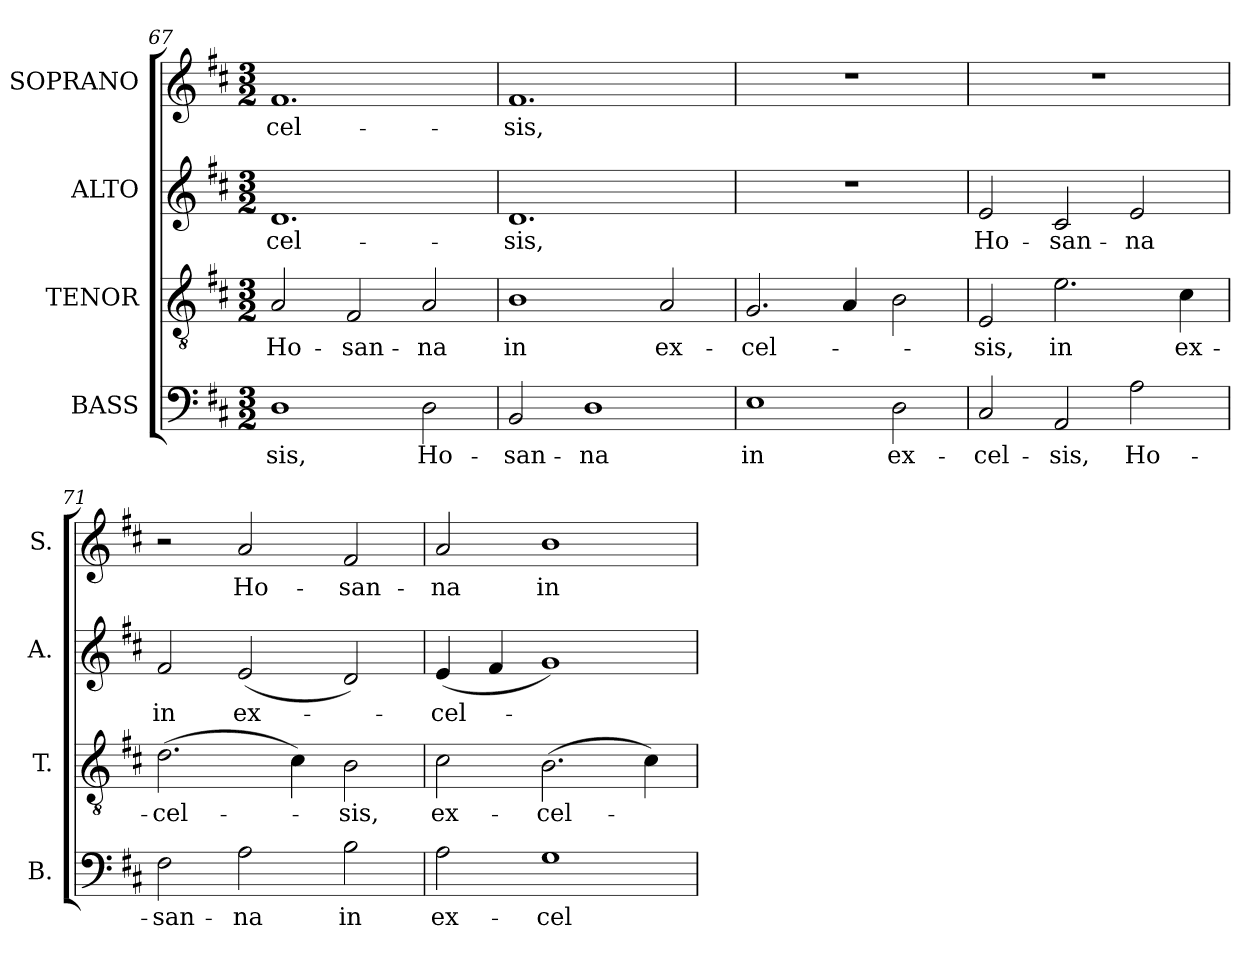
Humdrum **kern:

**kern	**text	**kern	**text	**kern	**text	**kern	**text
*part4	*part4	*part3	*part3	*part2	*part2	*part1	*part1
*staff4	*staff4	*staff3	*staff3	*staff2	*staff2	*staff1	*staff1
*I"BASS	*	*I"TENOR	*	*I"ALTO	*	*I"SOPRANO	*
*I'B.	*	*I'T.	*	*I'A.	*	*I'S.	*
!!LO:LB:g=z
*clefF4	*	*clefGv2	*	*clefG2	*	*clefG2	*
*	*	*ITrd7c12	*	*	*	*	*
*k[f#c#]	*	*k[f#c#]	*	*k[f#c#]	*	*k[f#c#]	*
*D:	*	*D:	*	*D:	*	*D:	*
*M3/2	*	*M3/2	*	*M3/2	*	*M3/2	*
=67	=67	=67	=67	=67	=67	=67	=67
!	!LO:LY:b:color=#000000	!	!	!	!	!	!
!	!	!	!LO:LY:b:color=#000000	!	!	!	!
!	!	!	!	!	!LO:LY:b:color=#000000	!	!
!	!	!	!	!	!	!	!LO:LY:b:color=#000000
1Di	-sis,	2AAi/	Ho-	1.di	-cel-	1.f#i	-cel-
!	!	!	!LO:LY:b:color=#000000	!	!	!	!
.	.	2FF#i/	-san-	.	.	.	.
!	!LO:LY:b:color=#000000	!	!	!	!	!	!
!	!	!	!LO:LY:b:color=#000000	!	!	!	!
2Di\	Ho-	2AAi/	-na	.	.	.	.
=68	=68	=68	=68	=68	=68	=68	=68
!	!LO:LY:b:color=#000000	!	!	!	!	!	!
!	!	!	!LO:LY:b:color=#000000	!	!	!	!
!	!	!	!	!	!LO:LY:b:color=#000000	!	!
!	!	!	!	!	!	!	!LO:LY:b:color=#000000
2BBi/	-san-	1BBi	in	1.di	-sis,	1.f#i	-sis,
!	!LO:LY:b:color=#000000	!	!	!	!	!	!
1Di	-na	.	.	.	.	.	.
!	!	!	!LO:LY:b:color=#000000	!	!	!	!
.	.	2AAi/	ex-	.	.	.	.
=69	=69	=69	=69	=69	=69	=69	=69
!	!LO:LY:b:color=#000000	!	!	!	!	!	!
!	!	!	!LO:LY:b:color=#000000	!LO:N:vis=1	!	!LO:N:vis=1	!
1Ei	in	2.GGi/	-cel-	1.r	.	1.r	.
.	.	4AAi/	.	.	.	.	.
!	!LO:LY:b:color=#000000	!	!	!	!	!	!
2Di\	ex-	2BBi\	.	.	.	.	.
=70	=70	=70	=70	=70	=70	=70	=70
!	!LO:LY:b:color=#000000	!	!	!	!	!	!
!	!	!	!LO:LY:b:color=#000000	!	!	!	!
!	!	!	!	!	!LO:LY:b:color=#000000	!LO:N:vis=1	!
2C#i/	-cel-	2EEi/	-sis,	2ei/	Ho-	1.r	.
!	!LO:LY:b:color=#000000	!	!	!	!	!	!
!	!	!	!LO:LY:b:color=#000000	!	!	!	!
!	!	!	!	!	!LO:LY:b:color=#000000	!	!
2AAi/	-sis,	2.Ei\	in	2c#i/	-san-	.	.
!	!LO:LY:b:color=#000000	!	!	!	!	!	!
!	!	!	!	!	!LO:LY:b:color=#000000	!	!
2Ai\	Ho-	.	.	2ei/	-na	.	.
!	!	!	!LO:LY:b:color=#000000	!	!	!	!
.	.	4C#i\	ex-	.	.	.	.
=71	=71	=71	=71	=71	=71	=71	=71
!	!LO:LY:b:color=#000000	!	!	!	!	!	!
!	!	!	!LO:LY:b:color=#000000	!	!	!	!
!	!	!	!	!	!LO:LY:b:color=#000000	!	!
2F#i\	-san-	(2.Di\	-cel-	2f#i/	in	2r	.
!	!LO:LY:b:color=#000000	!	!	!	!	!	!
!	!	!	!	!	!LO:LY:b:color=#000000	!	!
!	!	!	!	!	!	!	!LO:LY:b:color=#000000
2Ai\	-na	.	.	(2ei/	ex-	2ai/	Ho-
.	.	4C#i\)	.	.	.	.	.
!	!LO:LY:b:color=#000000	!	!	!	!	!	!
!	!	!	!LO:LY:b:color=#000000	!	!	!	!
!	!	!	!	!	!	!	!LO:LY:b:color=#000000
2Bi\	in	2BBi\	-sis,	2di/)	.	2f#i/	-san-
=72	=72	=72	=72	=72	=72	=72	=72
!	!LO:LY:b:color=#000000	!	!	!	!	!	!
!	!	!	!LO:LY:b:color=#000000	!	!	!	!
!	!	!	!	!	!LO:LY:b:color=#000000	!	!
!	!	!	!	!	!	!	!LO:LY:b:color=#000000
2Ai\	ex-	2C#i\	ex-	(4ei/	-cel-	2ai/	-na
.	.	.	.	4f#i/	.	.	.
!	!LO:LY:b:color=#000000	!	!	!	!	!	!
!	!	!	!LO:LY:b:color=#000000	!	!	!	!
!	!	!	!	!	!	!	!LO:LY:b:color=#000000
1Gi	-cel-	(2.BBi\	-cel-	1gi)	.	1bi	in
.	.	4C#i\)	.	.	.	.	.
=	=	=	=	=	=	=	=
*-	*-	*-	*-	*-	*-	*-	*-
